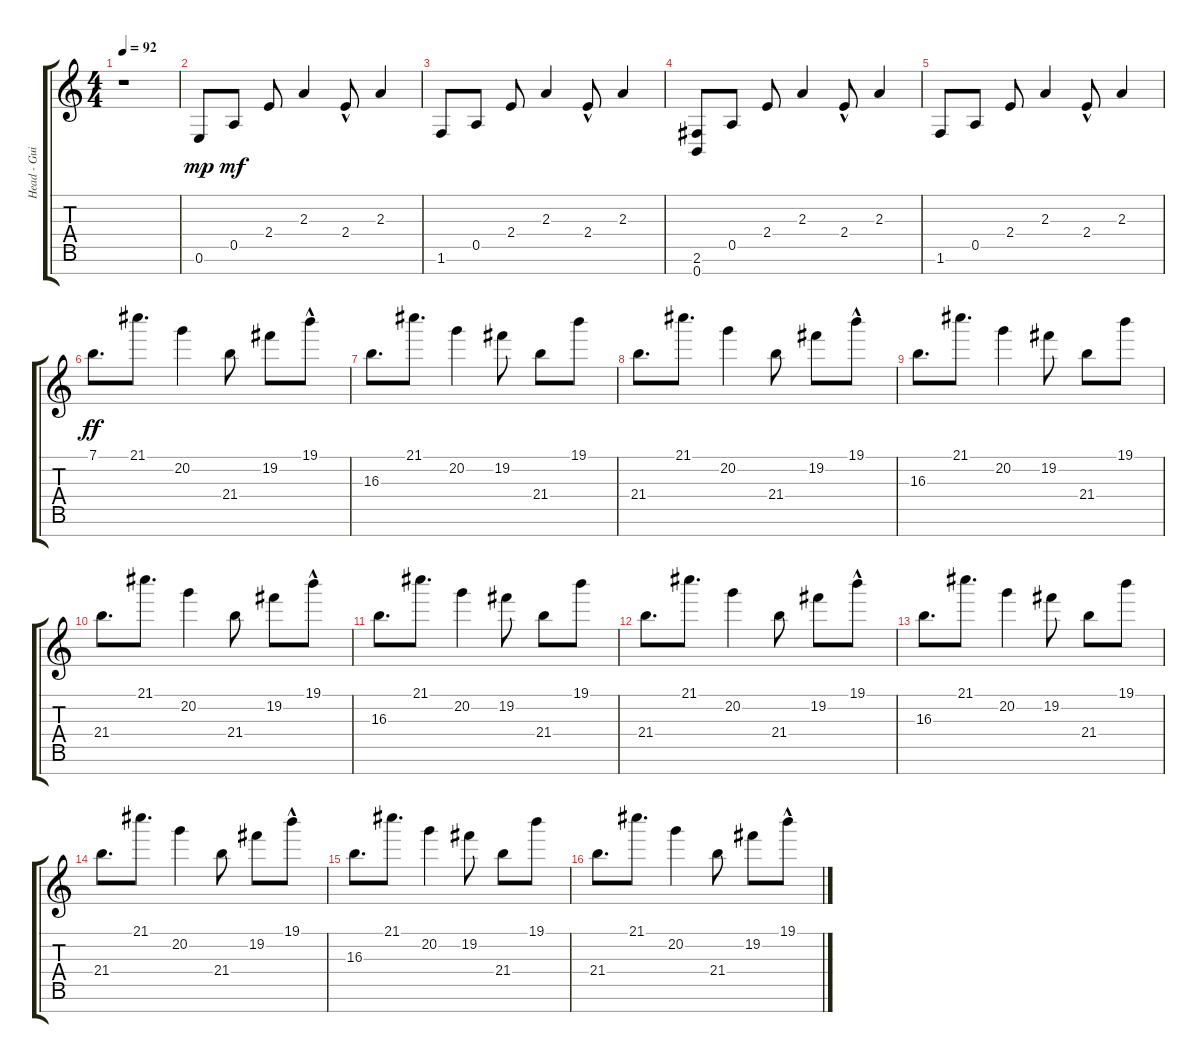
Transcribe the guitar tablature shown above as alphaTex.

\track ("Head - Guitar" "Head - Gui") {instrument overdrivenguitar}
\staff {score tabs}
\tuning (E4 B3 G3 D3 A2 E2 B1) {hide}
\ts (4 4)
\tempo 92
\clef g2
\ks c
r.1{dy mp instrument overdrivenguitar} |
0.6.8 0.5.8{dy mf} 2.4.8 2.3.4 2.4{hac}.8 2.3.4 |
1.6.8 0.5.8 2.4.8 2.3.4 2.4{hac}.8 2.3.4 |
(2.6 0.7).8 0.5.8 2.4.8 2.3.4 2.4{hac}.8 2.3.4 |
1.6.8 0.5.8 2.4.8 2.3.4 2.4{hac}.8 2.3.4 |
7.1.8{d dy ff} 21.1.8{d} 20.2.4 21.4.8 19.2.8 19.1{hac}.8 |
16.3.8{d} 21.1.8{d} 20.2.4 19.2.8 21.4.8 19.1.8 |
21.4.8{d} 21.1.8{d} 20.2.4 21.4.8 19.2.8 19.1{hac}.8 |
16.3.8{d} 21.1.8{d} 20.2.4 19.2.8 21.4.8 19.1.8 |
21.4.8{d} 21.1.8{d} 20.2.4 21.4.8 19.2.8 19.1{hac}.8 |
16.3.8{d} 21.1.8{d} 20.2.4 19.2.8 21.4.8 19.1.8 |
21.4.8{d} 21.1.8{d} 20.2.4 21.4.8 19.2.8 19.1{hac}.8 |
16.3.8{d} 21.1.8{d} 20.2.4 19.2.8 21.4.8 19.1.8 |
21.4.8{d} 21.1.8{d} 20.2.4 21.4.8 19.2.8 19.1{hac}.8 |
16.3.8{d} 21.1.8{d} 20.2.4 19.2.8 21.4.8 19.1.8 |
21.4.8{d} 21.1.8{d} 20.2.4 21.4.8 19.2.8 19.1{hac}.8
